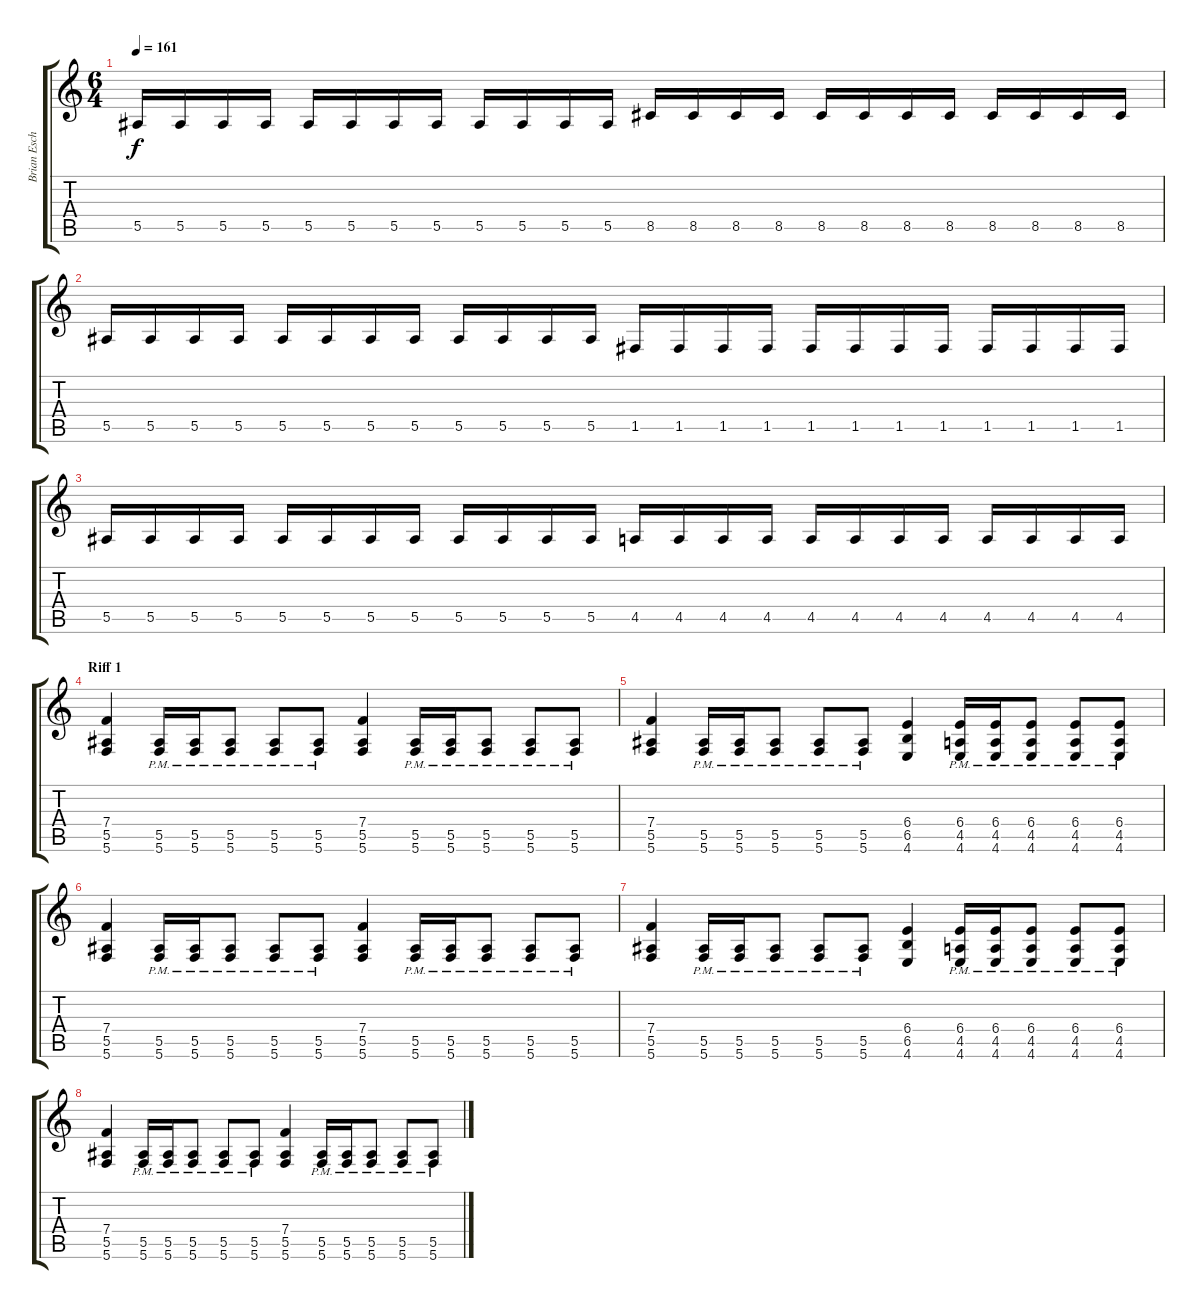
\track ("Brian Eschbach (Lead Guitar)" "Brian Esch") {instrument distortionguitar}
\staff {score tabs}
\tuning (C4 G3 Eb3 Bb2 F2 C2) {hide}
\ts (6 4)
\tempo 161
\clef g2
\ks c
5.5.16{dy f} 5.5.16 5.5.16 5.5.16 5.5.16 5.5.16 5.5.16 5.5.16 5.5.16 5.5.16 5.5.16 5.5.16 8.5.16 8.5.16 8.5.16 8.5.16 8.5.16 8.5.16 8.5.16 8.5.16 8.5.16 8.5.16 8.5.16 8.5.16 |
5.5.16 5.5.16 5.5.16 5.5.16 5.5.16 5.5.16 5.5.16 5.5.16 5.5.16 5.5.16 5.5.16 5.5.16 1.5.16 1.5.16 1.5.16 1.5.16 1.5.16 1.5.16 1.5.16 1.5.16 1.5.16 1.5.16 1.5.16 1.5.16 |
5.5.16 5.5.16 5.5.16 5.5.16 5.5.16 5.5.16 5.5.16 5.5.16 5.5.16 5.5.16 5.5.16 5.5.16 4.5.16 4.5.16 4.5.16 4.5.16 4.5.16 4.5.16 4.5.16 4.5.16 4.5.16 4.5.16 4.5.16 4.5.16 |
\section ("" "Riff 1")
(7.4 5.5 5.6).4 (5.5{pm} 5.6{pm}).16 (5.5{pm} 5.6{pm}).16 (5.5{pm} 5.6{pm}).8 (5.5{pm} 5.6{pm}).8 (5.5{pm} 5.6{pm}).8 (7.4 5.5 5.6).4 (5.5{pm} 5.6{pm}).16 (5.5{pm} 5.6{pm}).16 (5.5{pm} 5.6{pm}).8 (5.5{pm} 5.6{pm}).8 (5.5{pm} 5.6{pm}).8 |
(7.4 5.5 5.6).4 (5.5{pm} 5.6{pm}).16 (5.5{pm} 5.6{pm}).16 (5.5{pm} 5.6{pm}).8 (5.5{pm} 5.6{pm}).8 (5.5{pm} 5.6{pm}).8 (6.4 6.5 4.6).4 (6.4{pm} 4.5{pm} 4.6{pm}).16 (6.4{pm} 4.5{pm} 4.6{pm}).16 (6.4{pm} 4.5{pm} 4.6{pm}).8 (6.4{pm} 4.5{pm} 4.6{pm}).8 (6.4{pm} 4.5{pm} 4.6{pm}).8 |
(7.4 5.5 5.6).4 (5.5{pm} 5.6{pm}).16 (5.5{pm} 5.6{pm}).16 (5.5{pm} 5.6{pm}).8 (5.5{pm} 5.6{pm}).8 (5.5{pm} 5.6{pm}).8 (7.4 5.5 5.6).4 (5.5{pm} 5.6{pm}).16 (5.5{pm} 5.6{pm}).16 (5.5{pm} 5.6{pm}).8 (5.5{pm} 5.6{pm}).8 (5.5{pm} 5.6{pm}).8 |
(7.4 5.5 5.6).4 (5.5{pm} 5.6{pm}).16 (5.5{pm} 5.6{pm}).16 (5.5{pm} 5.6{pm}).8 (5.5{pm} 5.6{pm}).8 (5.5{pm} 5.6{pm}).8 (6.4 6.5 4.6).4 (6.4{pm} 4.5{pm} 4.6{pm}).16 (6.4{pm} 4.5{pm} 4.6{pm}).16 (6.4{pm} 4.5{pm} 4.6{pm}).8 (6.4{pm} 4.5{pm} 4.6{pm}).8 (6.4{pm} 4.5{pm} 4.6{pm}).8 |
(7.4 5.5 5.6).4 (5.5{pm} 5.6{pm}).16 (5.5{pm} 5.6{pm}).16 (5.5{pm} 5.6{pm}).8 (5.5{pm} 5.6{pm}).8 (5.5{pm} 5.6{pm}).8 (7.4 5.5 5.6).4 (5.5{pm} 5.6{pm}).16 (5.5{pm} 5.6{pm}).16 (5.5{pm} 5.6{pm}).8 (5.5{pm} 5.6{pm}).8 (5.5{pm} 5.6{pm}).8
